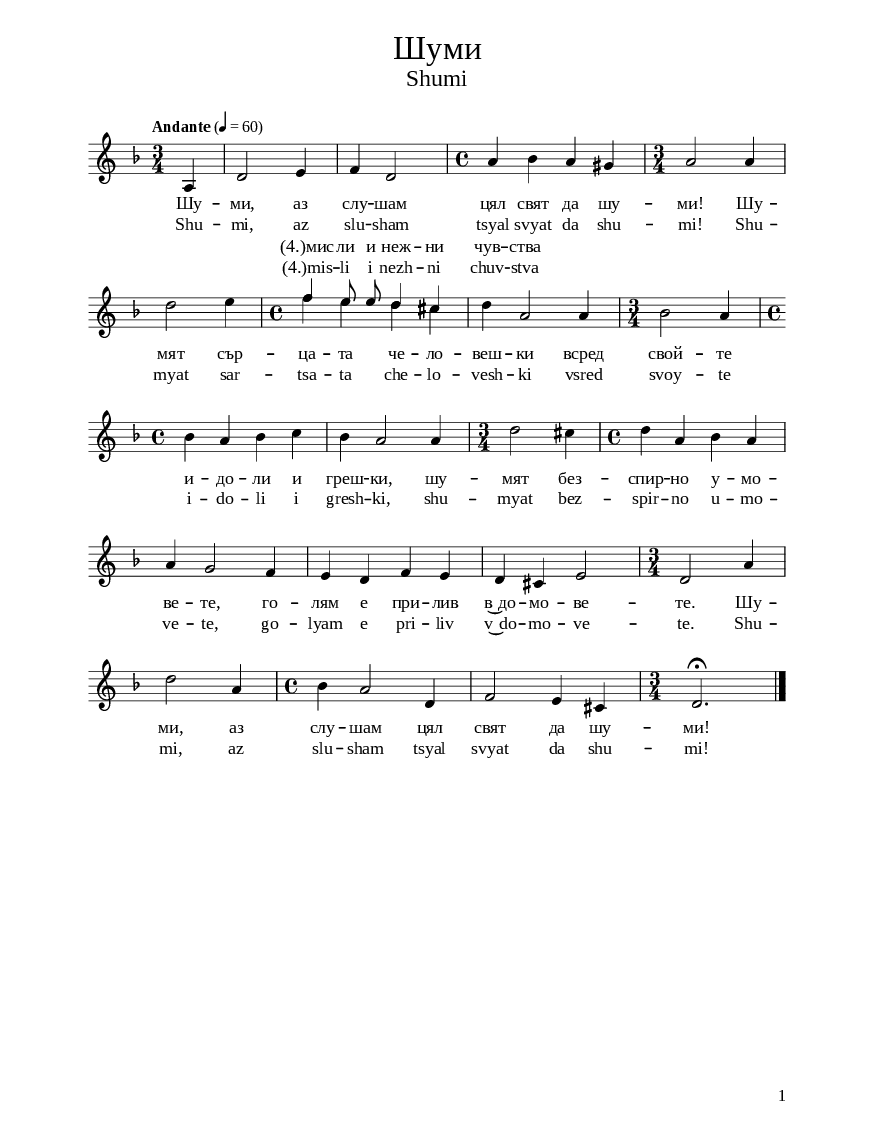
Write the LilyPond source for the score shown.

\version "2.20.0"

\paper {
  #(set-paper-size "a5")
}

\bookpart {
  \paper {
    print-all-headers = ##t
    print-page-number = ##t
    print-first-page-number = ##t

    % put page numbers on the bottom
    oddHeaderMarkup = \markup ""
    evenHeaderMarkup = \markup ""
    oddFooterMarkup = \markup
    \fill-line {
      ""
      \on-the-fly #print-page-number-check-first \fromproperty #'page:page-number-string
    }
    evenFooterMarkup = \markup
    \fill-line {
      \on-the-fly #print-page-number-check-first \fromproperty #'page:page-number-string
      ""
    }

    left-margin = 1.5\cm
    right-margin = 1.5\cm
    top-margin = 1.6\cm
    bottom-margin = 1.2\cm
    ragged-bottom = ##t % do not spread the staves to fill the whole vertical space

    % change lyrics and titles font (affects notes also)
    fonts =
    #(make-pango-font-tree
      "Times New Roman"
      "DejaVu Sans"
      "DejaVu Sans Mono"
      (/ (* staff-height pt) 3.6))

    % change distance between staves
    system-system-spacing =
    #'((basic-distance . 12)
       (minimum-distance . 6)
       (padding . 1)
       (stretchability . 12))
  }

  \header {
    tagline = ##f
  }

  \score{
    \layout { 
      indent = 0.0\cm % remove first line indentation
      %ragged-last = ##t % do not spread last line to fill the whole space
      \context {
        \Score
        \omit BarNumber %remove bar numbers
      } % context

      \context { % change staff size
        \Staff
        fontSize = #+0 % affects notes size only
        \override StaffSymbol #'staff-space = #(magstep -3)
        \override StaffSymbol #'thickness = #0.5
        \override BarLine #'hair-thickness = #1
        %\override StaffSymbol #'ledger-line-thickness = #'(0 . 0)
      }

      \context { % adjust space between staff and lyrics and between the two lyric lines
        \Lyrics
        \override VerticalAxisGroup.nonstaff-relatedstaff-spacing = #'(
          (basic-distance . 4.5)
          (padding . 0.5)
        )
        \override VerticalAxisGroup.nonstaff-nonstaff-spacing = #'((minimum-distance . 2))
      }
    } % layout

    <<
      \new Lyrics = "tempVoiceLyricsBG" \with {
        % lyrics above a staff should have this override
        \override VerticalAxisGroup.staff-affinity = #DOWN
      }    
      \new Lyrics = "tempVoiceLyricsEN" \with {
        \override VerticalAxisGroup.staff-affinity = #DOWN
      }    
      \new Voice = "mainVoice" \absolute  {
        \clef treble
        \key d \minor
        \time 3/4 
        \tempo \markup { % make tempo note smaller
          \concat { "Andante " \normal-text { "(" }
            \teeny \general-align #Y #DOWN \note #"4" #0.8
            \normal-text { " = 60)" }
          }
        }  
        \partial 4
        \autoBeamOff
 
        a4 | d'2 e'4 | f'4 d'2 | \time 4/4  a'4 bes' a' gis' | \time 3/4  a'2 a'4 \break |        
        d''2 e''4 | \time 4/4  
      
        << % now temporary add a second voice
          { 
            \voiceTwo % this voice is in the same context as parent
            f''4 e'' d'' cis'' | d''4 \stemUp a'2 \stemNeutral
          }
          \new Voice = "tempVoice" { % this is a new voice context
            \voiceOne \autoBeamOff
            f''4 e''8 e'' d''4 cis'' | \hideNotes d''4 \stemDown a'2 \stemNeutral \unHideNotes
          }
        >>
        \oneVoice
      
        a'4 | \time 3/4  bes'2 a'4 | \break       
      
        \time 4/4  bes'4 a' bes' c'' | bes'4 a'2 a'4 | \time 3/4  d''2 cis''4 | \time 4/4  d''4 a' bes' a' \break |
        a'4 g'2 f'4 |  e'4 d' f' e' | d'4 cis' e'2 | \time 3/4  d'2 a'4 \break |
        d''2 a'4 | \time 4/4  bes'4 a'2 d'4 |  f'2 e'4 cis' | \time 3/4  d'2.\fermata | \bar "|." \break
      }
  
      \new Lyrics \lyricsto "mainVoice" {
        Шу -- ми,
        аз слу -- шам цял свят да шу -- ми! Шу -- мят
        сър -- ца -- та че -- ло --  веш -- ки всред
        свой -- те и -- до -- ли и греш -- ки, шу -- мят
        без -- спир -- но у -- мо -- ве -- те, го -- лям
        е при -- лив в~до -- мо -- ве -- те. Шу -- ми,
        аз слу -- шам цял свят да шу -- ми!
      }
  
      \context Lyrics = "tempVoiceLyricsBG" {
        \lyricsto "tempVoice" {
          "(4.)мис" -- ли и неж -- ни чув -- ства
        }
      }
  
      \new Lyrics \lyricsto "mainVoice" {
        Shu -- mi,
        az slu -- sham tsyal svyat da shu -- mi! Shu -- myat
        sar -- tsa -- ta che -- lo --  vesh -- ki vsred
        svoy -- te i -- do -- li i gresh -- ki, shu -- myat
        bez -- spir -- no u -- mo -- ve -- te, go -- lyam
        e pri -- liv v~do -- mo -- ve -- te. Shu -- mi,
        az slu -- sham tsyal svyat da shu -- mi!
      }
  
      \context Lyrics = "tempVoiceLyricsEN" {
        \lyricsto "tempVoice" {
          "(4.)mis" -- li i nezh -- ni chuv -- stva
        }
      }
  
    >>
  

  
    \header {
      title = \markup \column \normal-text \fontsize #2.5 {
        \center-align
        \line { Шуми }
        \vspace #-0.6
        \center-align
        \line \fontsize #-3 { Shumi }
        \vspace #-0.8
        \center-align
        \line \fontsize #-3 { " " }
      }
    }
  
    \midi{}

  } % score

  \pageBreak

  \markup \fontsize #+2.5 {
    \hspace #1
    \override #'(baseline-skip . 2.4) % affects space between column lines
    \column {
      \line {  2. И вятър вее,}

      \line {   "   "където си ще.}

      \line {   "   "Листата горски отговарят}

      \line {   "   "на неговия зов, повтарят}

      \line {   "   "любимата си песенчица,}

      \line {   "   "игрива като ладанчица.}

      \line {   "   "И вятър вее,}

      \line {   "   "където си ще.}
      \line { " " }
      \line {   3. Мой ветре, буйно}

      \line {   "   "задухай сега!}

      \line {   "   "Носи Божествената влага}

      \line {   "   "и освежаваща прохлада;}

      \line {   "   "пречиствай задушливи хижи,}

      \line {   "   "разсейвай тежки земни грижи!}

      \line {   "   "Мой ветре, буйно}

      \line {   "   "задухай сега!}
      \line { " " }
      \line {      4. Задухай, ветре,}

      \line {   "   "света разведри!}

      \line {   "   "При чисти мисли и нежни чувства}

      \line {   "   "цъфтят Божествени изкуства;}

      \line {   "   "навред да просияе радост,}

      \line {   "   "навред да диша свежа младост.}

      \line {   "   "Задухай, ветре,}

      \line {   "   "света избистри!}
    }

    \hspace #5
    \override #'(baseline-skip . 2.4)
    \column {
      \line {  2. I vyatar vee,}

      \line {   "   "kadeto si shte.}

      \line {   "   "Listata gorski otgovaryat}

      \line {   "   "na negoviya zov, povtaryat}

      \line {   "   "lyubimata si pesenchitsa,}

      \line {   "   "igriva kato ladanchitsa.}

      \line {   "   "I vyatar vee,}

      \line {   "   "kadeto si shte.}
      \line { " " }
      \line {  3. Moy vetre, buyno}

      \line {   "   "zaduhay sega!}

      \line {   "   "Nosi Bozhestvenata vlaga}

      \line {   "   "i osvezhavashta prohlada;}

      \line {   "   "prechistvay zadushlivi hizhi,}

      \line {   "   "razseyvay tezhki zemni grizhi!}

      \line {   "   "Moy vetre, buyno}

      \line {   "   "zaduhay sega!}
      \line { " " }
      \line {  4. Zaduhay, vetre,}

      \line {   "   "sveta razvedri!}

      \line {   "   "Pri chisti misli i nezhni chuvstva}

      \line {   "   "tsaftyat Bozhestveni izkustva;}

      \line {   "   "navred da prosiyae radost,}

      \line {   "   "navred da disha svezha mladost.}

      \line {   "   "Zaduhay, vetre,}

      \line {   "   "sveta izbistri!}
    } %column
  } % markup

  \pageBreak

  % include foreign translation(s) of the song
  \version "2.22.0"

\markup \fill-line { \fontsize #6 "Es lärmt" }
\markup \null
\markup \null
\markup \fontsize #+2.5 {
  \hspace #10
  \override #'(baseline-skip . 2)
  \column {
    \line { " " }


    \line {   1. Es lärmt, es lärmt, ich höre,}

    \line {   "   "die ganze Welt lärmen! }

    \line {   "   "Die Herzen der Menschen lärmen }

    \line {   "   "zwischen ihren Idolen und Fehlern; }

    \line {   "   "die Gehirne lärmen unaufhörlich. }

    \line {   "   "Es ist eine große Flut in den Häusern. }

    \line {   "   "Es lärmt, ich höre,}

    \line {   "   "die ganze Welt lärmen!}

    \line { " " }
    \line {   2. Und der Wind weht, }

    \line {   "   "wohin er will. }

    \line {   "   "Die Blätter des Waldes antworten }

    \line {   "   "auf seinem Ruf, sie wiederholen ihr Lieblingslied,}

    \line {   "   "spielerisch wie ein tanzendes Mädchen.}

    \line {   "   "Und der Wind weht, }

    \line {   "   "wohin er will.}

    \line { " " }

    \line {   3. Oh, mein Wind, }

    \line {   "   "wehe nun stark! }

    \line {   "   "Bringe die göttliche Feuchtigkeit}

    \line {   "   "und die belebende Frische, }

    \line {   "   "reinige die stickigen Hütten}

    \line {   "   "und zerstreue die schweren menschlichen Sorgen!}

    \line {   "   "Oh, mein Wind,}

    \line {   "   "wehe nun stark!}

    \line { " " }
    \line {   4. Wehe, Wind, }

    \line {   "   "muntere die Welt auf! }

    \line {   "   "Bei reinen Gedanken und zärtlichen Gefühlen }

    \line {   "   "erblühen die göttlichen Künste;}

    \line {   "   "möge überall Freude erstrahlen}

    \line {   "   "und die frische Jugend aufatmen! }

    \line {   "   "Wehe, Wind, }

    \line {   "   "kläre die Welt!}

    \line { " " }
    \line { "   " \italic { Refrain } ... }
  }
}



} % bookpart
